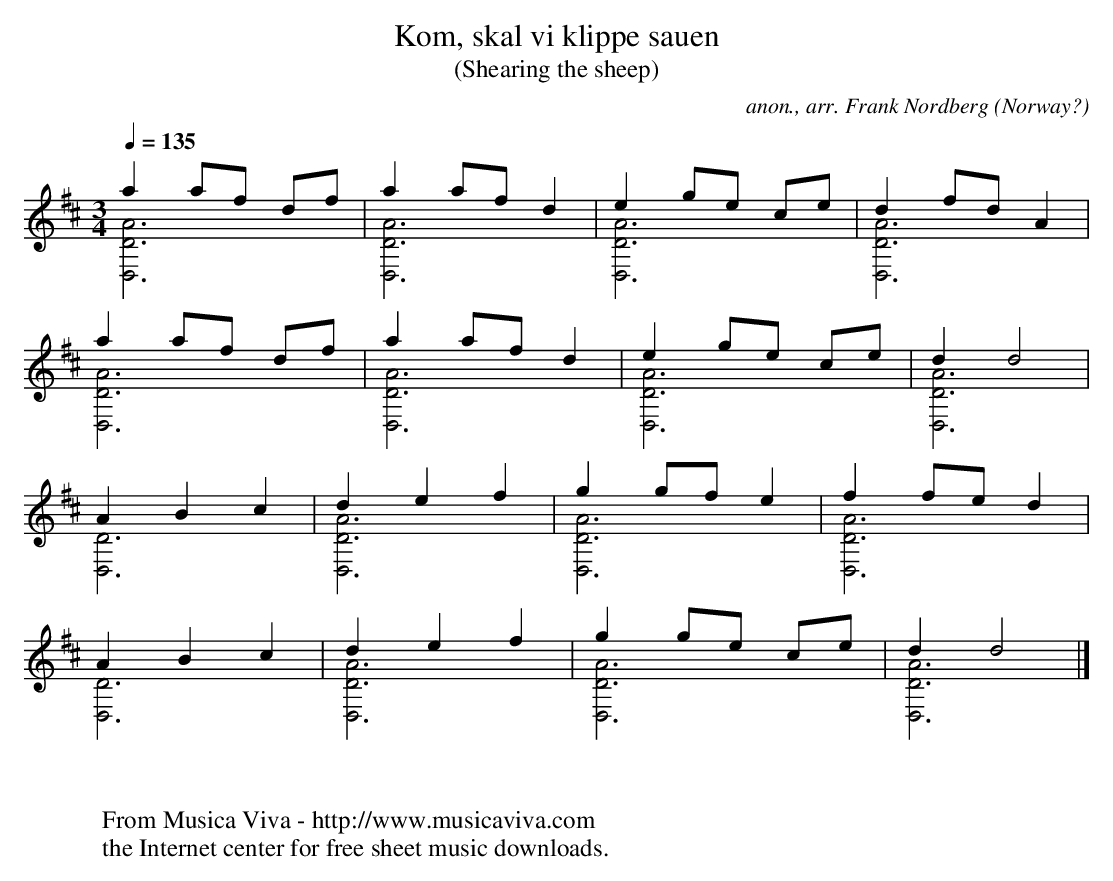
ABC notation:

X:1
T:Kom, skal vi klippe sauen
T:(Shearing the sheep)
C:anon., arr. Frank Nordberg
O:Norway?
V:1 Program 1 25 up %Acoustic guitar
V:2 Program 1 25 merge down %Acoustic guitar
M:3/4
L:1/8
Q:1/4=135
K:D
V:1
a2 af df|a2 af d2|e2 ge ce|d2 fd A2|
V:2
[D,6D6A6]|[D,6D6A6]|[D,6D6A6]|[D,6D6A6]|
V:1
a2 af df|a2 af d2|e2 ge ce|d2 d4|
V:2
[D,6D6A6]|[D,6D6A6]|[D,6D6A6]|[D,6D6A6]|
V:1
A2 B2 c2|d2 e2 f2|g2 gf e2|f2 fe d2|
V:2
[D,6D6]|[D,6D6A6]|[D,6D6A6]|[D,6D6A6]|
V:1
A2 B2 c2|d2 e2 f2|g2 ge ce|d2 d4|]
V:2
[D,6D6]|[D,6D6A6]|[D,6D6A6]|[D,6D6A6]|
W:
W:
W:  From Musica Viva - http://www.musicaviva.com
W:  the Internet center for free sheet music downloads.
